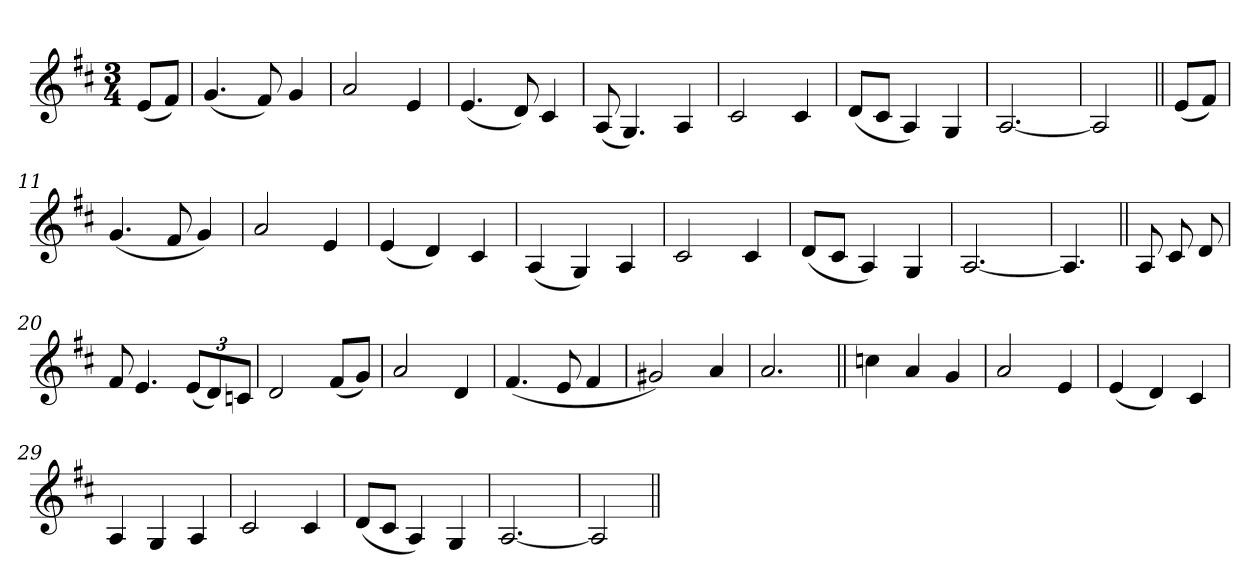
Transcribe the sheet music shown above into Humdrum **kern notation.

**kern
*part1
*staff1
*clefG2
*k[f#c#]
*M3/4
*MM90
=1
(<8e/L
8f#/J)
=2
(<4.g/
8f#/)
4g/
=3
2a/
4e/
=4
(<4.e/
8d/)
4c#/
=5
(<8A/
4.G/)
4A/
=6
2c#/
4c#/
=7
(<8d/L
8c#/J
4A/)
4G/
=8
[2.A/
=9
2A/]
=10||
(<8e/L
8f#/J)
=11
(<4.g/
8f#/
4g/)
=12
2a/
4e/
=13
(<4e/
4d/)
4c#/
!!LO:LB:g=z
=14
(<4A/
4G/)
4A/
=15
2c#/
4c#/
=16
(<8d/L
8c#/J
4A/)
4G/
=17
[2.A/
=18
4.A/]
=19||
8A/
8c#/
8d/
=20
8f#/
4.e/
*Xbrackettup
(<12e/L
12d/)
12cn/J
=21
2d/
(<8f#/L
8g/J)
=22
2a/
4d/
=23
(<4.f#/
8e/
4f#/
=24
2g#X/)
4a/
=25
2.a/
!!LO:LB:g=z
=26||
4ccn\
4a/
4g/
=27
2a/
4e/
=28
(<4e/
4d/)
4c#/
=29
4A/
4G/
4A/
=30
2c#/
4c#/
=31
(<8d/L
8c#/J
4A/)
4G/
=32
[2.A/
=33
2A/]
=||
*-
